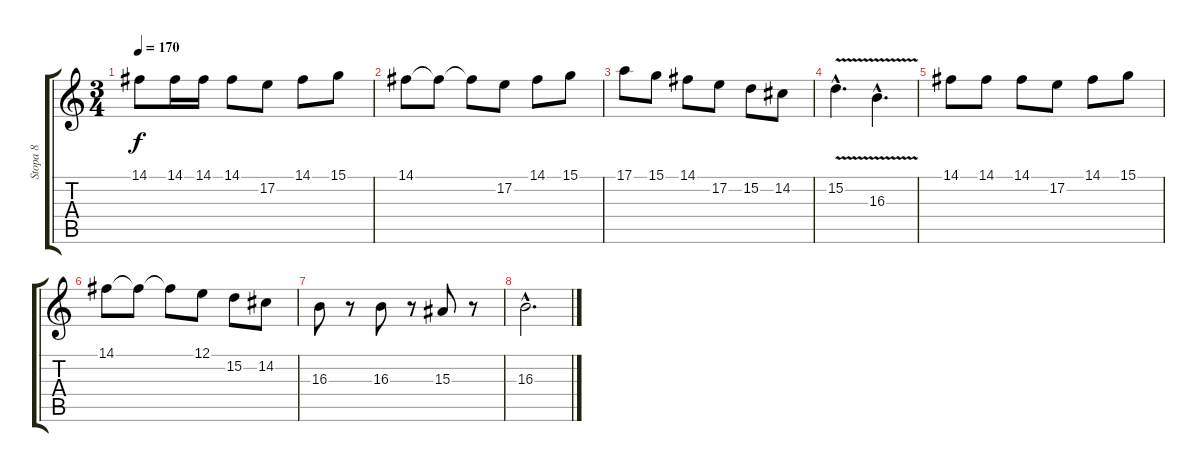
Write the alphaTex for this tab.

\track ("Stopa 8" "Stopa 8") {instrument stringensemble1}
\staff {score tabs}
\tuning (E4 B3 G3 D3 A2 E2) {hide}
\ts (3 4)
\tempo 170
\clef g2
\ks c
14.1.8{dy f} 14.1.16 14.1.16 14.1.8 17.2.8 14.1.8 15.1.8 |
14.1.8 14.1{t}.8 14.1{t}.8 17.2.8 14.1.8 15.1.8 |
17.1.8 15.1.8 14.1.8 17.2.8 15.2.8 14.2.8 |
15.2{v hac}.4{d} 16.3{v hac}.4{d} |
14.1.8 14.1.8 14.1.8 17.2.8 14.1.8 15.1.8 |
14.1.8 14.1{t}.8 14.1{t}.8 12.1.8 15.2.8 14.2.8 |
16.3.8 r.8 16.3.8 r.8 15.3.8 r.8 |
16.3{hac}.2{d}
